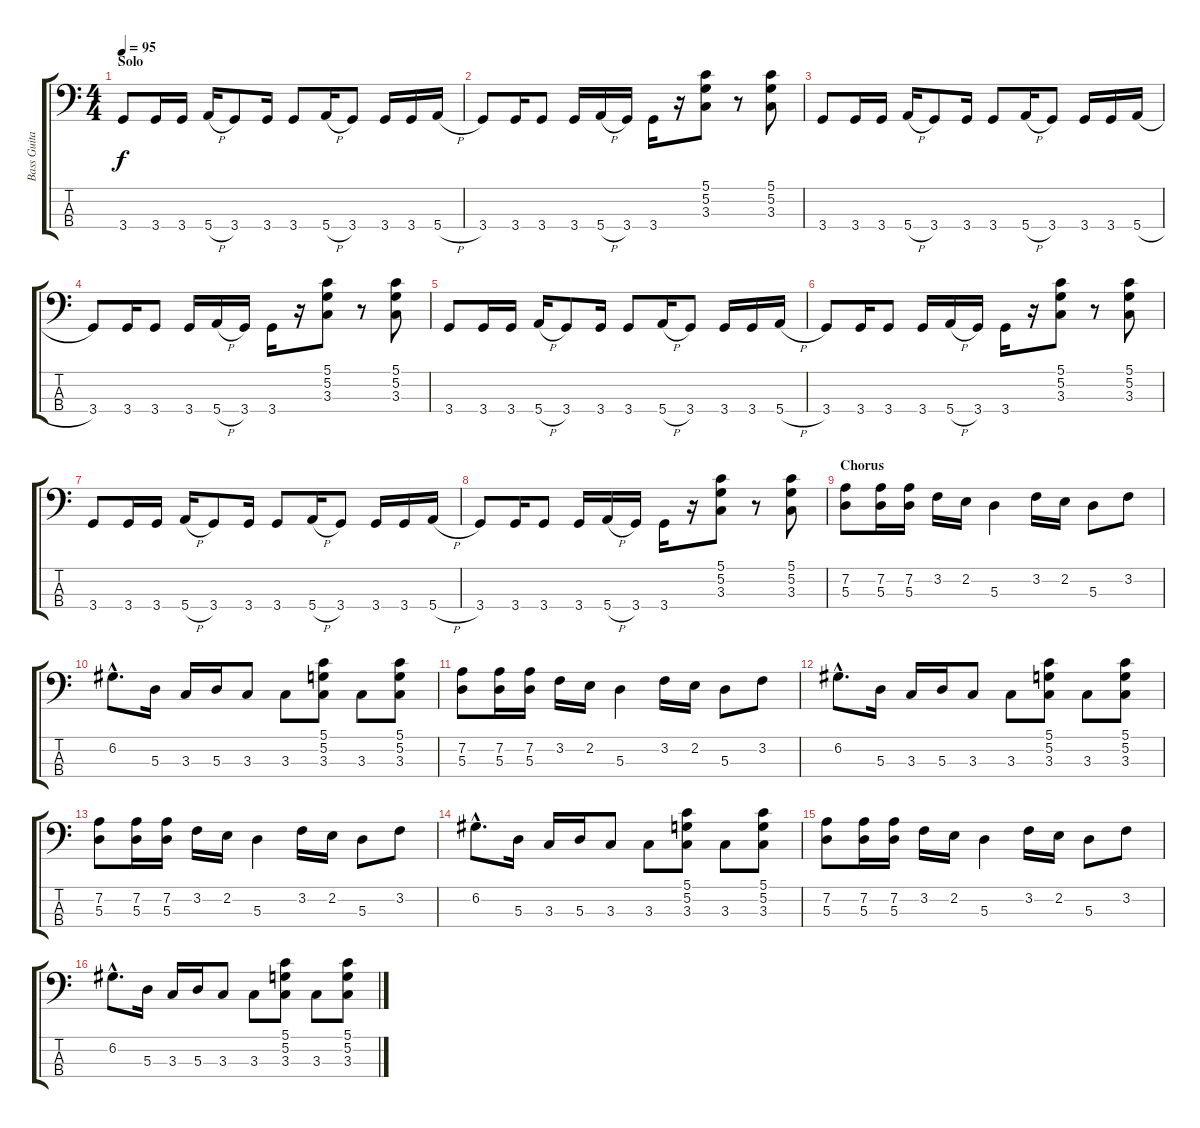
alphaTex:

\track ("Bass Guitar" "Bass Guita") {instrument electricbassfinger}
\staff {score tabs}
\tuning (G2 D2 A1 E1) {hide}
\ts (4 4)
\section ("" "Solo")
\tempo 95
\clef f4
\ks c
3.4.8{dy f} 3.4.16 3.4.16 5.4{h}.16 3.4.8 3.4.16 3.4.8 5.4{h}.16 3.4.8 3.4.16 3.4.16 5.4{h}.16 |
3.4.8 3.4.16 3.4.8 3.4.16 5.4{h}.16 3.4.16 3.4.16 r.16 (5.1 5.2 3.3).8 r.8 (5.1 5.2 3.3).8 |
3.4.8 3.4.16 3.4.16 5.4{h}.16 3.4.8 3.4.16 3.4.8 5.4{h}.16 3.4.8 3.4.16 3.4.16 5.4{h}.16 |
3.4.8 3.4.16 3.4.8 3.4.16 5.4{h}.16 3.4.16 3.4.16 r.16 (5.1 5.2 3.3).8 r.8 (5.1 5.2 3.3).8 |
3.4.8 3.4.16 3.4.16 5.4{h}.16 3.4.8 3.4.16 3.4.8 5.4{h}.16 3.4.8 3.4.16 3.4.16 5.4{h}.16 |
3.4.8 3.4.16 3.4.8 3.4.16 5.4{h}.16 3.4.16 3.4.16 r.16 (5.1 5.2 3.3).8 r.8 (5.1 5.2 3.3).8 |
3.4.8 3.4.16 3.4.16 5.4{h}.16 3.4.8 3.4.16 3.4.8 5.4{h}.16 3.4.8 3.4.16 3.4.16 5.4{h}.16 |
3.4.8 3.4.16 3.4.8 3.4.16 5.4{h}.16 3.4.16 3.4.16 r.16 (5.1 5.2 3.3).8 r.8 (5.1 5.2 3.3).8 |
\section ("" "Chorus")
(7.2 5.3).8 (7.2 5.3).16 (7.2 5.3).16 3.2.16 2.2.16 5.3.4 3.2.16 2.2.16 5.3.8 3.2.8 |
6.2{hac}.8{d} 5.3.16 3.3.16 5.3.16 3.3.8 3.3.8 (5.1 5.2 3.3).8 3.3.8 (5.1 5.2 3.3).8 |
(7.2 5.3).8 (7.2 5.3).16 (7.2 5.3).16 3.2.16 2.2.16 5.3.4 3.2.16 2.2.16 5.3.8 3.2.8 |
6.2{hac}.8{d} 5.3.16 3.3.16 5.3.16 3.3.8 3.3.8 (5.1 5.2 3.3).8 3.3.8 (5.1 5.2 3.3).8 |
(7.2 5.3).8 (7.2 5.3).16 (7.2 5.3).16 3.2.16 2.2.16 5.3.4 3.2.16 2.2.16 5.3.8 3.2.8 |
6.2{hac}.8{d} 5.3.16 3.3.16 5.3.16 3.3.8 3.3.8 (5.1 5.2 3.3).8 3.3.8 (5.1 5.2 3.3).8 |
(7.2 5.3).8 (7.2 5.3).16 (7.2 5.3).16 3.2.16 2.2.16 5.3.4 3.2.16 2.2.16 5.3.8 3.2.8 |
6.2{hac}.8{d} 5.3.16 3.3.16 5.3.16 3.3.8 3.3.8 (5.1 5.2 3.3).8 3.3.8 (5.1 5.2 3.3).8
